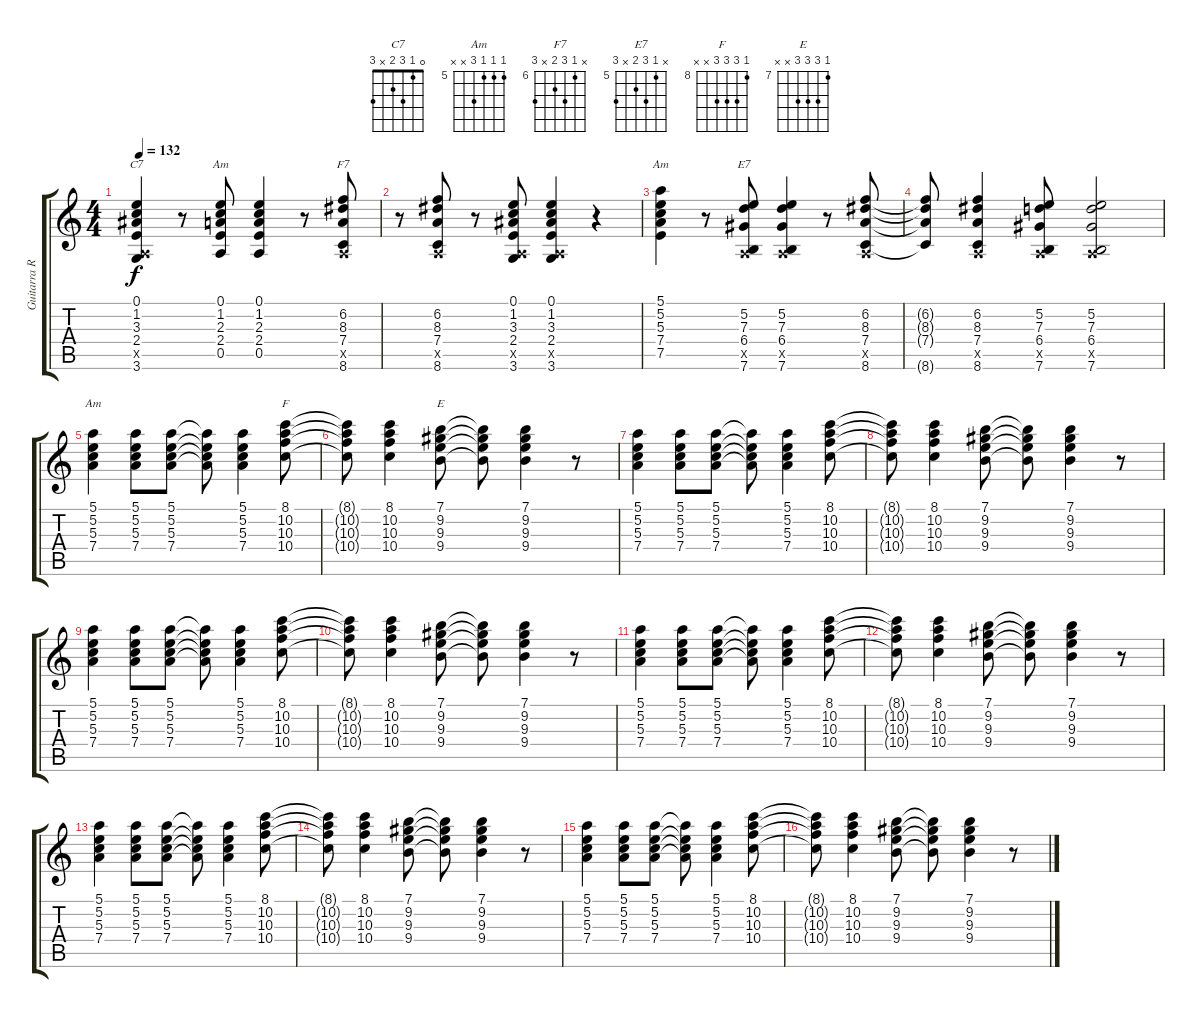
\track ("Guitarra Ritmica" "Guitarra R") {instrument electricguitarmuted}
\staff {score tabs}
\tuning (E4 B3 G3 D3 A2 E2) {hide}
\chord ("C7" 0 1 3 2 x 3)
\chord ("Am" 0 1 2 2 0 x)
\chord ("F7" x 6 8 7 x 8) {firstfret 6}
\chord ("Am" 5 5 5 7 7 x) {firstfret 5}
\chord ("E7" x 5 7 6 x 7) {firstfret 5}
\chord ("Am" 5 5 5 7 x x) {firstfret 5}
\chord ("F" 8 10 10 10 x x) {firstfret 8}
\chord ("E" 7 9 9 9 x x) {firstfret 7}
\ts (4 4)
\tempo 132
\clef g2
\ks c
(0.1 1.2 3.3 2.4 0.5{x} 3.6).4{ch "C7" dy f} r.8 (0.1 1.2 2.3 2.4 0.5).8{ch "Am"} (0.1 1.2 2.3 2.4 0.5).4 r.8 (6.2 8.3 7.4 0.5{x} 8.6).8{ch "F7"} |
r.8 (6.2 8.3 7.4 0.5{x} 8.6).8 r.8 (0.1 1.2 3.3 2.4 0.5{x} 3.6).8 (0.1 1.2 3.3 2.4 0.5{x} 3.6).4 r.4 |
(5.1 5.2 5.3 7.4 7.5).4{ch "Am"} r.8 (5.2 7.3 6.4 0.5{x} 7.6).8{ch "E7"} (5.2 7.3 6.4 0.5{x} 7.6).4 r.8 (6.2 8.3 7.4 0.5{x} 8.6).8 |
(6.2{t} 8.3{t} 7.4{t} 8.6{t}).8 (6.2 8.3 7.4 0.5{x} 8.6).4 (5.2 7.3 6.4 0.5{x} 7.6).8 (5.2 7.3 6.4 0.5{x} 7.6).2 |
(5.1 5.2 5.3 7.4).4{ch "Am"} (5.1 5.2 5.3 7.4).8 (5.1 5.2 5.3 7.4).8 (5.1{t} 5.2{t} 5.3{t} 7.4{t}).8 (5.1 5.2 5.3 7.4).4 (8.1 10.2 10.3 10.4).8{ch "F"} |
(8.1{t} 10.2{t} 10.3{t} 10.4{t}).8 (8.1 10.2 10.3 10.4).4 (7.1 9.2 9.3 9.4).8{ch "E"} (7.1{t} 9.2{t} 9.3{t} 9.4{t}).8 (7.1 9.2 9.3 9.4).4 r.8 |
(5.1 5.2 5.3 7.4).4 (5.1 5.2 5.3 7.4).8 (5.1 5.2 5.3 7.4).8 (5.1{t} 5.2{t} 5.3{t} 7.4{t}).8 (5.1 5.2 5.3 7.4).4 (8.1 10.2 10.3 10.4).8 |
(8.1{t} 10.2{t} 10.3{t} 10.4{t}).8 (8.1 10.2 10.3 10.4).4 (7.1 9.2 9.3 9.4).8 (7.1{t} 9.2{t} 9.3{t} 9.4{t}).8 (7.1 9.2 9.3 9.4).4 r.8 |
(5.1 5.2 5.3 7.4).4 (5.1 5.2 5.3 7.4).8 (5.1 5.2 5.3 7.4).8 (5.1{t} 5.2{t} 5.3{t} 7.4{t}).8 (5.1 5.2 5.3 7.4).4 (8.1 10.2 10.3 10.4).8 |
(8.1{t} 10.2{t} 10.3{t} 10.4{t}).8 (8.1 10.2 10.3 10.4).4 (7.1 9.2 9.3 9.4).8 (7.1{t} 9.2{t} 9.3{t} 9.4{t}).8 (7.1 9.2 9.3 9.4).4 r.8 |
(5.1 5.2 5.3 7.4).4 (5.1 5.2 5.3 7.4).8 (5.1 5.2 5.3 7.4).8 (5.1{t} 5.2{t} 5.3{t} 7.4{t}).8 (5.1 5.2 5.3 7.4).4 (8.1 10.2 10.3 10.4).8 |
(8.1{t} 10.2{t} 10.3{t} 10.4{t}).8 (8.1 10.2 10.3 10.4).4 (7.1 9.2 9.3 9.4).8 (7.1{t} 9.2{t} 9.3{t} 9.4{t}).8 (7.1 9.2 9.3 9.4).4 r.8 |
(5.1 5.2 5.3 7.4).4 (5.1 5.2 5.3 7.4).8 (5.1 5.2 5.3 7.4).8 (5.1{t} 5.2{t} 5.3{t} 7.4{t}).8 (5.1 5.2 5.3 7.4).4 (8.1 10.2 10.3 10.4).8 |
(8.1{t} 10.2{t} 10.3{t} 10.4{t}).8 (8.1 10.2 10.3 10.4).4 (7.1 9.2 9.3 9.4).8 (7.1{t} 9.2{t} 9.3{t} 9.4{t}).8 (7.1 9.2 9.3 9.4).4 r.8 |
(5.1 5.2 5.3 7.4).4 (5.1 5.2 5.3 7.4).8 (5.1 5.2 5.3 7.4).8 (5.1{t} 5.2{t} 5.3{t} 7.4{t}).8 (5.1 5.2 5.3 7.4).4 (8.1 10.2 10.3 10.4).8 |
(8.1{t} 10.2{t} 10.3{t} 10.4{t}).8 (8.1 10.2 10.3 10.4).4 (7.1 9.2 9.3 9.4).8 (7.1{t} 9.2{t} 9.3{t} 9.4{t}).8 (7.1 9.2 9.3 9.4).4 r.8
